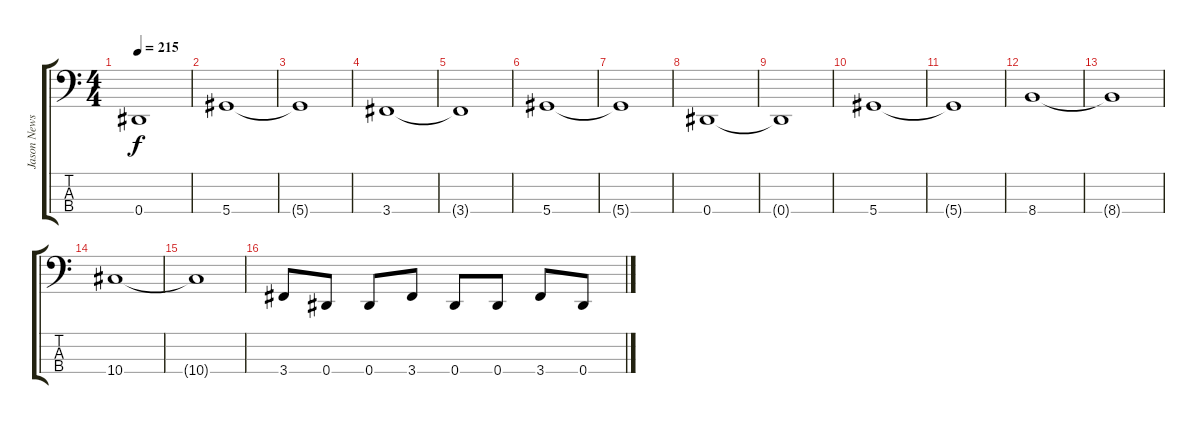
\track ("Jason Newsted" "Jason News") {instrument electricbasspick}
\staff {score tabs}
\tuning (Gb2 Db2 Ab1 Eb1) {hide}
\ts (4 4)
\tempo 215
\clef f4
\ks c
0.4{t}.1{dy f} |
5.4.1 |
5.4{t}.1 |
3.4.1 |
3.4{t}.1 |
5.4.1 |
5.4{t}.1 |
0.4.1 |
0.4{t}.1 |
5.4.1 |
5.4{t}.1 |
8.4.1 |
8.4{t}.1 |
10.4.1 |
10.4{t}.1 |
3.4.8 0.4.8 0.4.8 3.4.8 0.4.8 0.4.8 3.4.8 0.4.8
